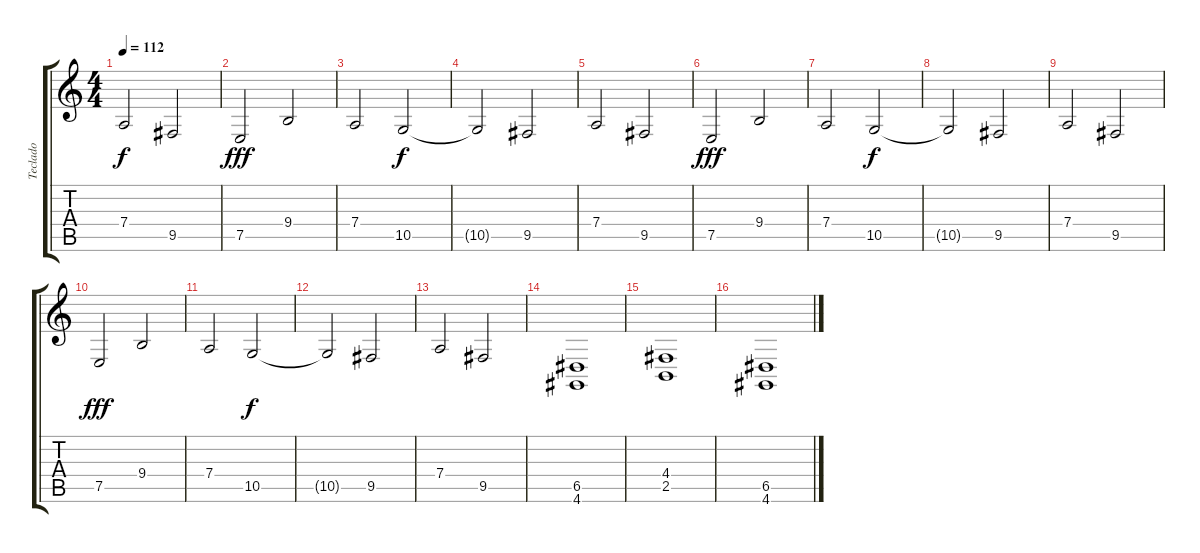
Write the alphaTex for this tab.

\track ("Teclado" "Teclado") {instrument stringensemble2}
\staff {score tabs}
\tuning (E4 B3 G3 D3 A2 E2) {hide}
\ts (4 4)
\tempo 112
\clef g2
\ks c
7.4.2{dy f} 9.5.2 |
7.5.2{dy fff} 9.4.2 |
7.4.2 10.5.2{dy f} |
10.5{t}.2 9.5.2 |
7.4.2 9.5.2 |
7.5.2{dy fff} 9.4.2 |
7.4.2 10.5.2{dy f} |
10.5{t}.2 9.5.2 |
7.4.2 9.5.2 |
7.5.2{dy fff} 9.4.2 |
7.4.2 10.5.2{dy f} |
10.5{t}.2 9.5.2 |
7.4.2 9.5.2 |
(6.5 4.6).1 |
(4.4 2.5).1 |
(6.5 4.6).1
